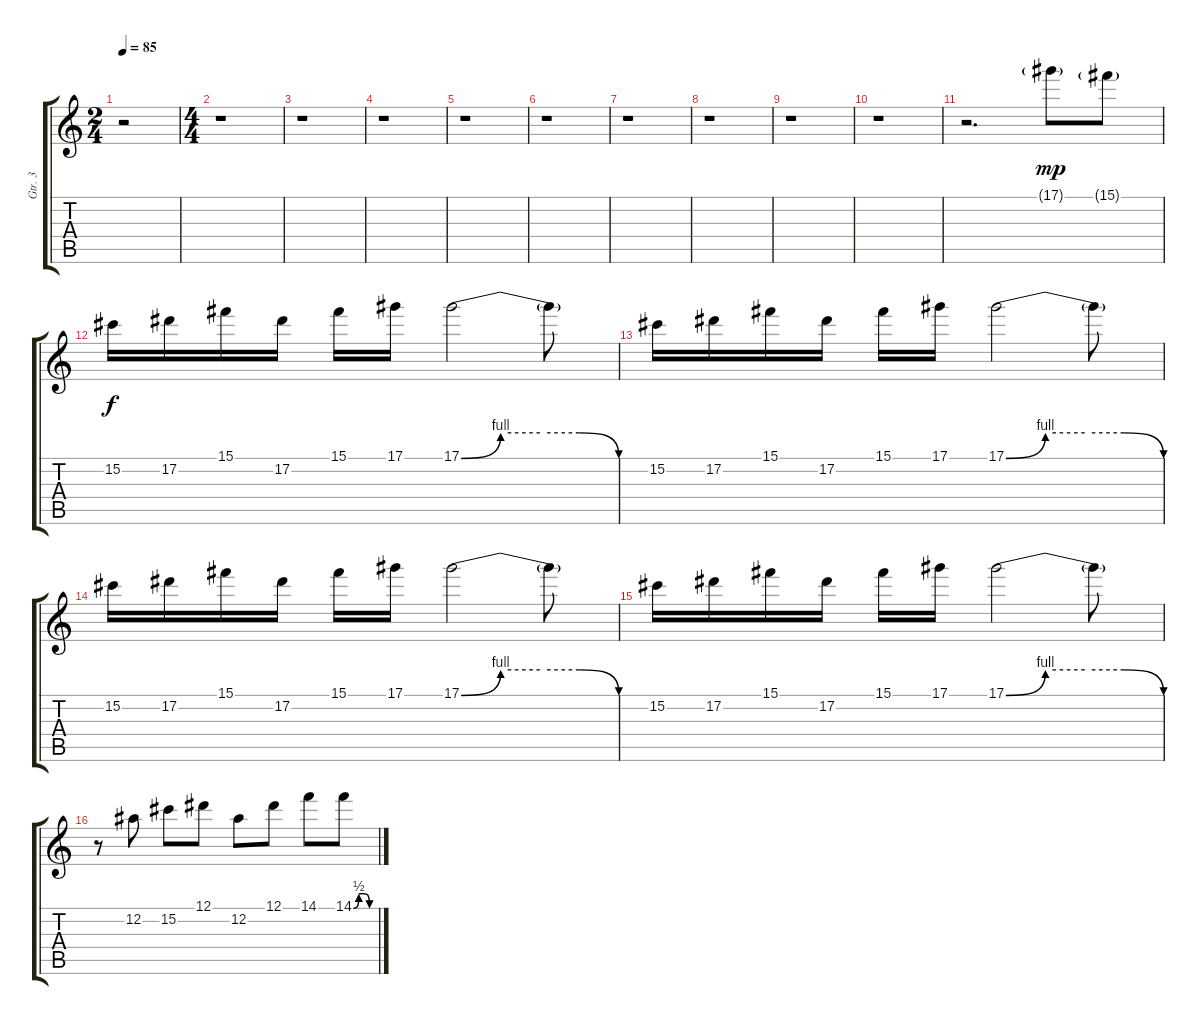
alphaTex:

\track ("Gtr. 3" "Gtr. 3") {instrument acousticguitarsteel}
\staff {score tabs}
\tuning (Eb4 Bb3 Gb3 Db3 Ab2 Eb2) {hide}
\ts (2 4)
\tempo 85
\clef g2
\ks c
r.2{dy f} |
\ts (4 4)
r.1 |
r.1 |
r.1 |
r.1 |
r.1 |
r.1 |
r.1 |
r.1 |
r.1 |
r.2{d} 17.1{g}.8{dy mp volume 13 instrument overdrivenguitar} 15.1{g}.8 |
15.2.16{dy f volume 14 instrument overdrivenguitar} 17.2.16 15.1.16 17.2.16 15.1.16 17.1.16 17.1{be (custom 0 0 15 4 30 4 45 4 60 0)}.2 17.1{t}.8 |
15.2.16{volume 14 instrument overdrivenguitar} 17.2.16 15.1.16 17.2.16 15.1.16 17.1.16 17.1{be (custom 0 0 15 4 30 4 45 4 60 0)}.2 17.1{t}.8 |
15.2.16{volume 14 instrument overdrivenguitar} 17.2.16 15.1.16 17.2.16 15.1.16 17.1.16 17.1{be (custom 0 0 15 4 30 4 45 4 60 0)}.2 17.1{t}.8 |
15.2.16{volume 14 instrument overdrivenguitar} 17.2.16 15.1.16 17.2.16 15.1.16 17.1.16 17.1{be (custom 0 0 15 4 30 4 45 4 60 0)}.2 17.1{t}.8 |
r.8{volume 9 balance 5 instrument distortionguitar} 12.2.8 15.2.8 12.1.8 12.2.8 12.1.8 14.1.8 14.1{be (custom 0 0 15 2 30 2 45 0 60 0)}.8
